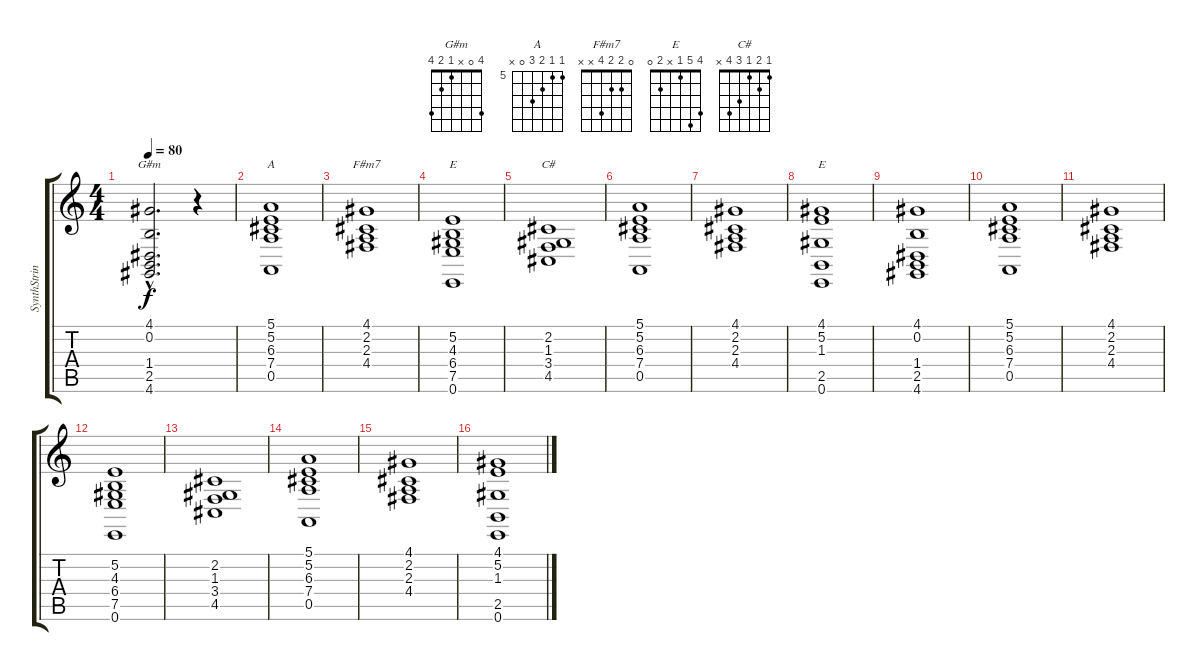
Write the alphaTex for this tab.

\track ("SynthStrings" "SynthStrin") {instrument synthstrings1}
\staff {score tabs}
\tuning (E4 B3 G3 D3 A2 E2) {hide}
\chord ("G#m" 4 0 x 1 2 4)
\chord ("A" 5 5 6 7 0 x) {firstfret 5}
\chord ("F#m7" 0 2 2 4 x x)
\chord ("E" x 5 4 6 7 0) {firstfret 4}
\chord ("C#" 1 2 1 3 4 x)
\chord ("E" 4 5 1 x 2 0)
\ts (4 4)
\tempo 80
\clef g2
\ks c
(4.1{hac} 0.2{hac} 1.4{hac} 2.5{hac} 4.6{hac}).2{d ch "G#m" dy f} r.4 |
(5.1 5.2 6.3 7.4 0.5).1{ch "A"} |
(4.1 2.2 2.3 4.4).1{ch "F#m7"} |
(5.2 4.3 6.4 7.5 0.6).1{ch "E"} |
(2.2 1.3 3.4 4.5).1{ch "C#"} |
(5.1 5.2 6.3 7.4 0.5).1 |
(4.1 2.2 2.3 4.4).1 |
(4.1 5.2 1.3 2.5 0.6).1{ch "E"} |
(4.1 0.2 1.4 2.5 4.6).1 |
(5.1 5.2 6.3 7.4 0.5).1 |
(4.1 2.2 2.3 4.4).1 |
(5.2 4.3 6.4 7.5 0.6).1 |
(2.2 1.3 3.4 4.5).1 |
(5.1 5.2 6.3 7.4 0.5).1 |
(4.1 2.2 2.3 4.4).1 |
(4.1 5.2 1.3 2.5 0.6).1
